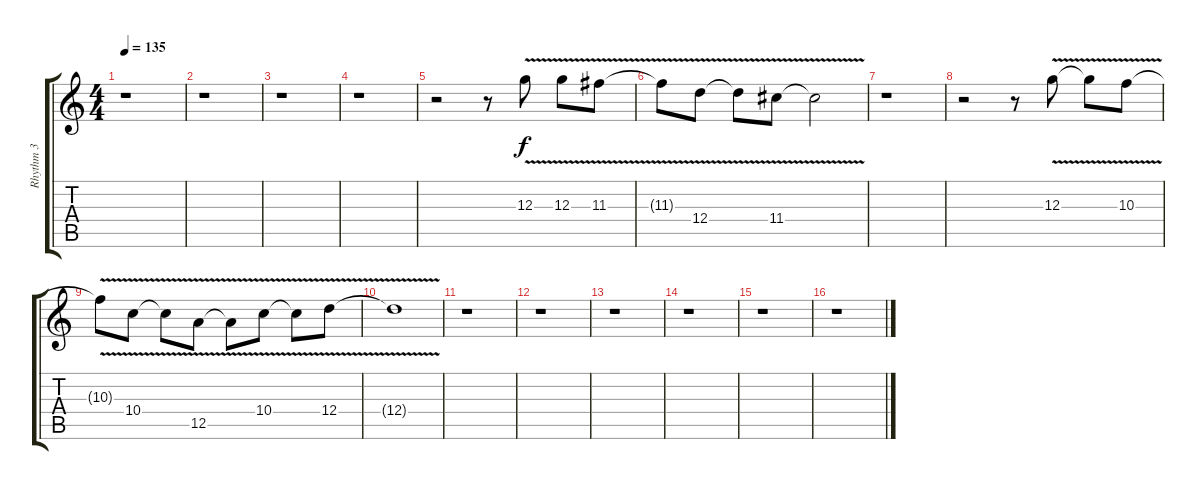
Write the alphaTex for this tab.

\track ("Rhythm 3" "Rhythm 3") {instrument overdrivenguitar}
\staff {score tabs}
\tuning (E4 B3 G3 D3 A2 E2) {hide}
\ts (4 4)
\tempo 135
\clef g2
\ks c
r.1{dy f} |
r.1 |
r.1 |
r.1 |
r.2 r.8 12.3{v}.8 12.3{v}.8 11.3{v}.8 |
11.3{t}.8 12.4{v}.8 12.4{t}.8 11.4{v}.8 11.4{t}.2 |
r.1 |
r.2 r.8 12.3{v}.8 12.3{t}.8 10.3{v}.8 |
10.3{t}.8 10.4{v}.8 10.4{t}.8 12.5{v}.8 12.5{t}.8 10.4{v}.8 10.4{t}.8 12.4{v}.8 |
12.4{t}.1 |
r.1 |
r.1 |
r.1 |
r.1 |
r.1 |
r.1
